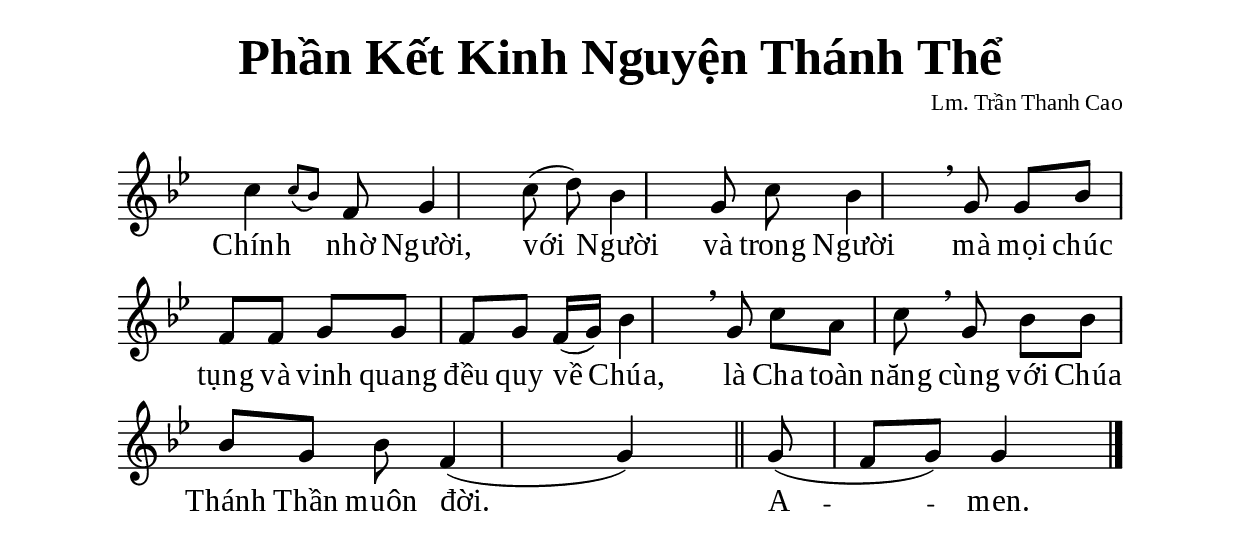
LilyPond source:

% Cài đặt chung
\version "2.20.0"
\include "english.ly"

\header {
  title = \markup { \fontsize #3 "Phần Kết Kinh Nguyện Thánh Thể" }
  poet = " "
  composer = "Lm. Trần Thanh Cao"
  arranger = " "
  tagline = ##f
}

\paper {
  #(set-paper-size "a4")
  top-margin = 10\mm
  bottom-margin = 10\mm
  left-margin = 20\mm
  right-margin = 20\mm
  indent = #0
  #(define fonts
    (make-pango-font-tree
      "Liberation Serif"
      "Liberation Serif"
      "Liberation Serif"
      (/ 20 20)))
  page-count = #1
}

% Nhạc phiên khúc
nhacPhienKhucMot = \relative c'' {
  \afterGrace c4 { (c8 bf) } f g4 c8 (d) bf4 g8 c bf4 \breathe
  g8 g bf f f g g f g f16 (g) bf4 \breathe
  g8 c a c \breathe
  g bf bf bf g bf f4 (g) \bar "||"
  g8 (f g) g4 \bar "|."
}

% Lời phiên khúc
loiPhienKhucMot = \lyricmode {
  Chính nhờ Người, với Người và trong Người
  mà mọi chúc tụng và vinh quang đều quy về Chúa,
  là Cha toàn năng cùng với Chúa Thánh Thần muôn đời.
  A -- men.
}


% Dàn trang
\score {
  \new ChoirStaff <<
    \new Staff = phienKhuc \with {
        \magnifyStaff #(magstep +1)
      }
      <<
      \new Voice = beSop {
        \key bf \major \time 2/4 \nhacPhienKhucMot
      }
    >>
    \new Lyrics \lyricsto beSop \loiPhienKhucMot
  >>
  \layout {
    \override Staff.TimeSignature.transparent = ##t
    \override Lyrics.LyricText.font-size = #+3
    \override Lyrics.LyricSpace.minimum-distance = #0.5
    \override Score.BarNumber.break-visibility = ##(#f #f #f)
    \set Score.barAlways = ##t
    \set Score.defaultBarType = ""
  } 
}
